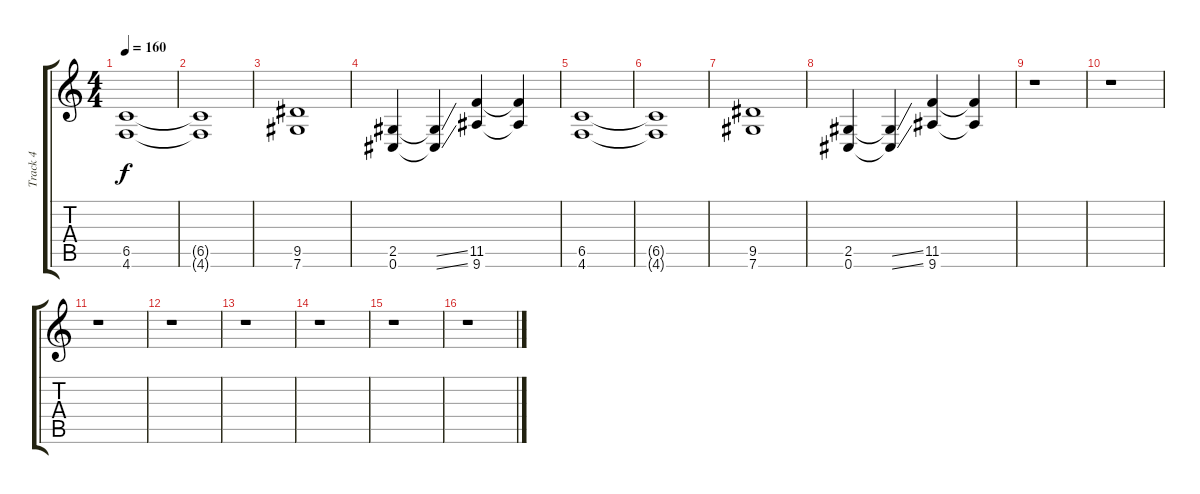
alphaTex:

\track ("Track 4" "Track 4") {instrument distortionguitar}
\staff {score tabs}
\tuning (Db4 Ab3 E3 B2 Gb2 Db2) {hide}
\ts (4 4)
\tempo 160
\clef g2
\ks c
(6.5 4.6).1{dy f} |
(6.5{t} 4.6{t}).1 |
(9.5 7.6).1 |
(2.5 0.6).4 (2.5{ss t} 0.6{ss t}).4 (11.5 9.6).4 (11.5{t} 9.6{t}).4 |
(6.5 4.6).1 |
(6.5{t} 4.6{t}).1 |
(9.5 7.6).1 |
(2.5 0.6).4 (2.5{ss t} 0.6{ss t}).4 (11.5 9.6).4 (11.5{t} 9.6{t}).4 |
r.1 |
r.1 |
r.1 |
r.1 |
r.1 |
r.1 |
r.1 |
r.1
